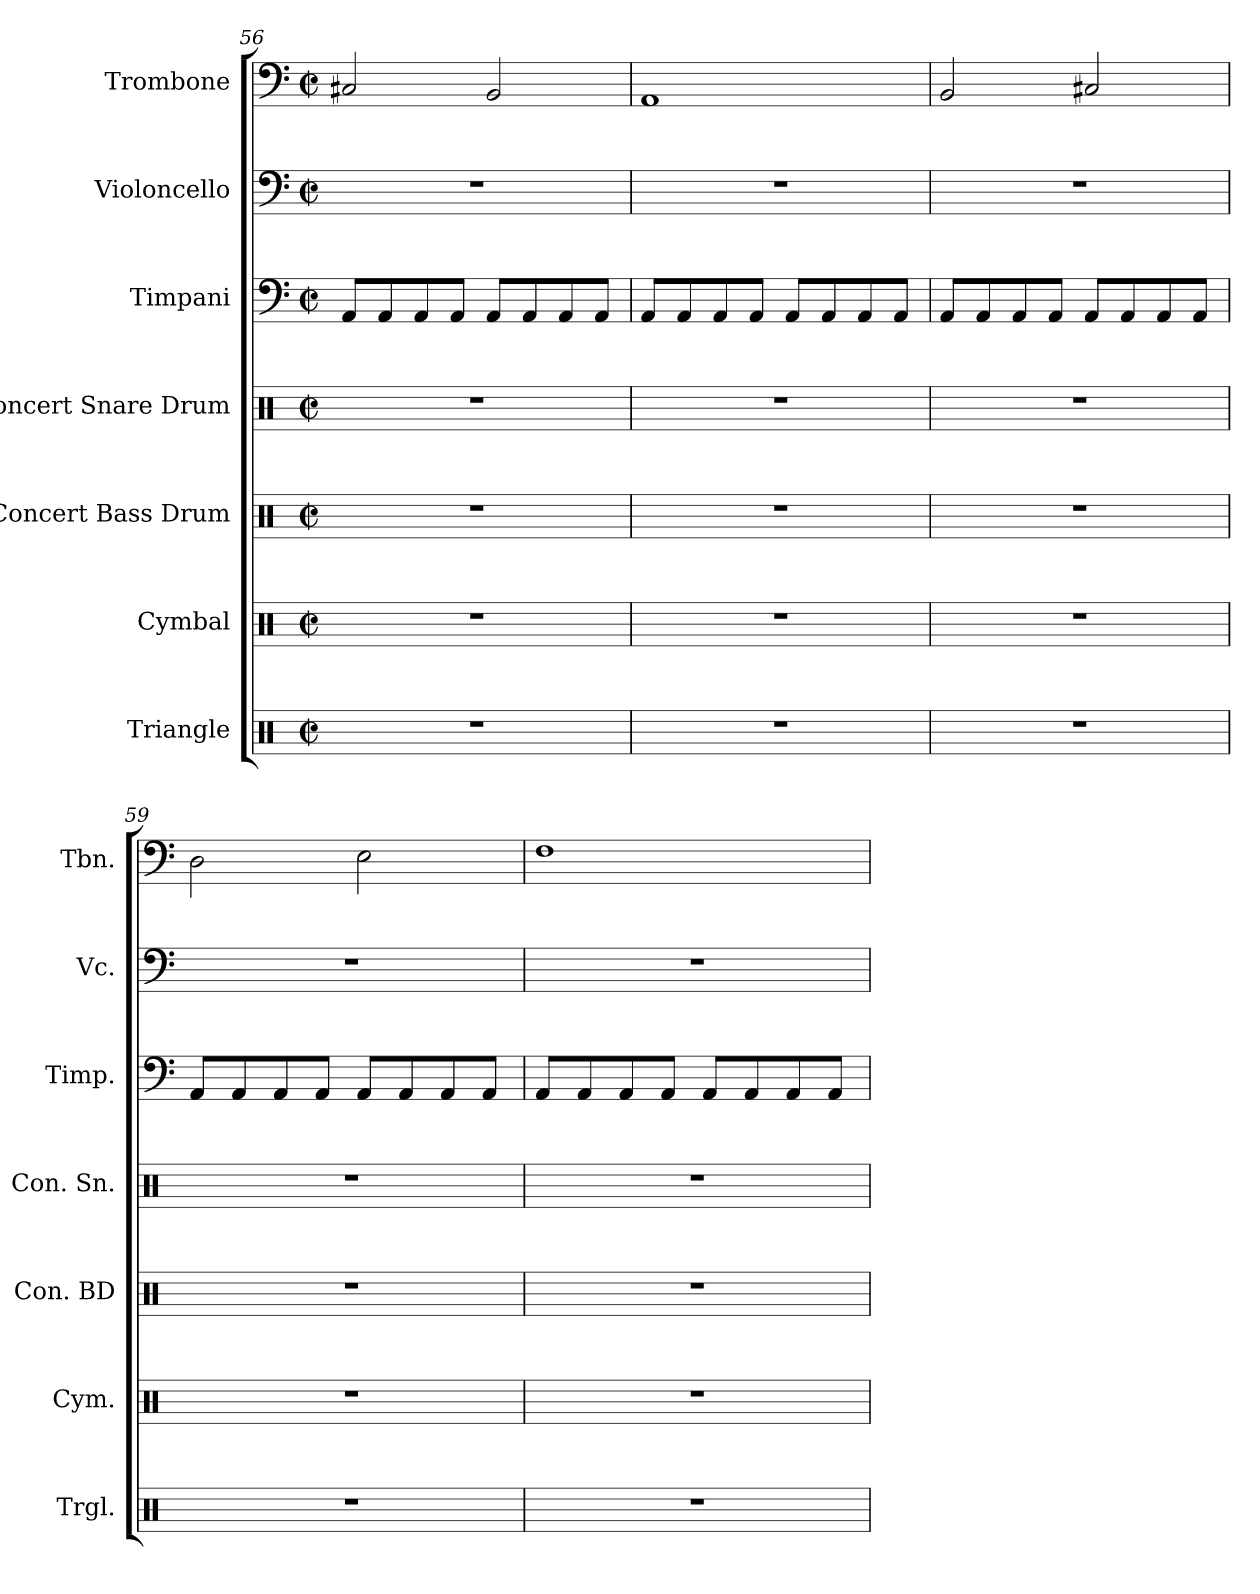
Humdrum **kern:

**kern	**kern	**kern	**kern	**kern	**kern	**kern
*part7	*part6	*part5	*part4	*part3	*part2	*part1
*staff7	*staff6	*staff5	*staff4	*staff3	*staff2	*staff1
*I"Triangle	*I"Cymbal	*I"Concert Bass Drum	*I"Concert Snare Drum	*I"Timpani	*I"Violoncello	*I"Trombone
*I'Trgl.	*I'Cym.	*I'Con. BD	*I'Con. Sn.	*I'Timp.	*I'Vc.	*I'Tbn.
*clefX	*clefX	*clefX	*clefX	*clefF4	*clefF4	*clefF4
*k[]	*k[]	*k[]	*k[]	*k[]	*k[]	*k[]
*M2/2	*M2/2	*M2/2	*M2/2	*M2/2	*M2/2	*M2/2
*met(c|)	*met(c|)	*met(c|)	*met(c|)	*met(c|)	*met(c|)	*met(c|)
=56	=56	=56	=56	=56	=56	=56
1r	1r	1r	1r	8AA/L	1r	2C#X/
.	.	.	.	8AA/	.	.
.	.	.	.	8AA/	.	.
.	.	.	.	8AA/J	.	.
.	.	.	.	8AA/L	.	2BB/
.	.	.	.	8AA/	.	.
.	.	.	.	8AA/	.	.
.	.	.	.	8AA/J	.	.
!!LO:PB:g=z
=57	=57	=57	=57	=57	=57	=57
1r	1r	1r	1r	8AA/L	1r	1AA
.	.	.	.	8AA/	.	.
.	.	.	.	8AA/	.	.
.	.	.	.	8AA/J	.	.
.	.	.	.	8AA/L	.	.
.	.	.	.	8AA/	.	.
.	.	.	.	8AA/	.	.
.	.	.	.	8AA/J	.	.
=58	=58	=58	=58	=58	=58	=58
1r	1r	1r	1r	8AA/L	1r	2BB/
.	.	.	.	8AA/	.	.
.	.	.	.	8AA/	.	.
.	.	.	.	8AA/J	.	.
.	.	.	.	8AA/L	.	2C#X/
.	.	.	.	8AA/	.	.
.	.	.	.	8AA/	.	.
.	.	.	.	8AA/J	.	.
=59	=59	=59	=59	=59	=59	=59
1r	1r	1r	1r	8AA/L	1r	2D\
.	.	.	.	8AA/	.	.
.	.	.	.	8AA/	.	.
.	.	.	.	8AA/J	.	.
.	.	.	.	8AA/L	.	2E\
.	.	.	.	8AA/	.	.
.	.	.	.	8AA/	.	.
.	.	.	.	8AA/J	.	.
=60	=60	=60	=60	=60	=60	=60
1r	1r	1r	1r	8AA/L	1r	1F
.	.	.	.	8AA/	.	.
.	.	.	.	8AA/	.	.
.	.	.	.	8AA/J	.	.
.	.	.	.	8AA/L	.	.
.	.	.	.	8AA/	.	.
.	.	.	.	8AA/	.	.
.	.	.	.	8AA/J	.	.
=	=	=	=	=	=	=
*-	*-	*-	*-	*-	*-	*-
